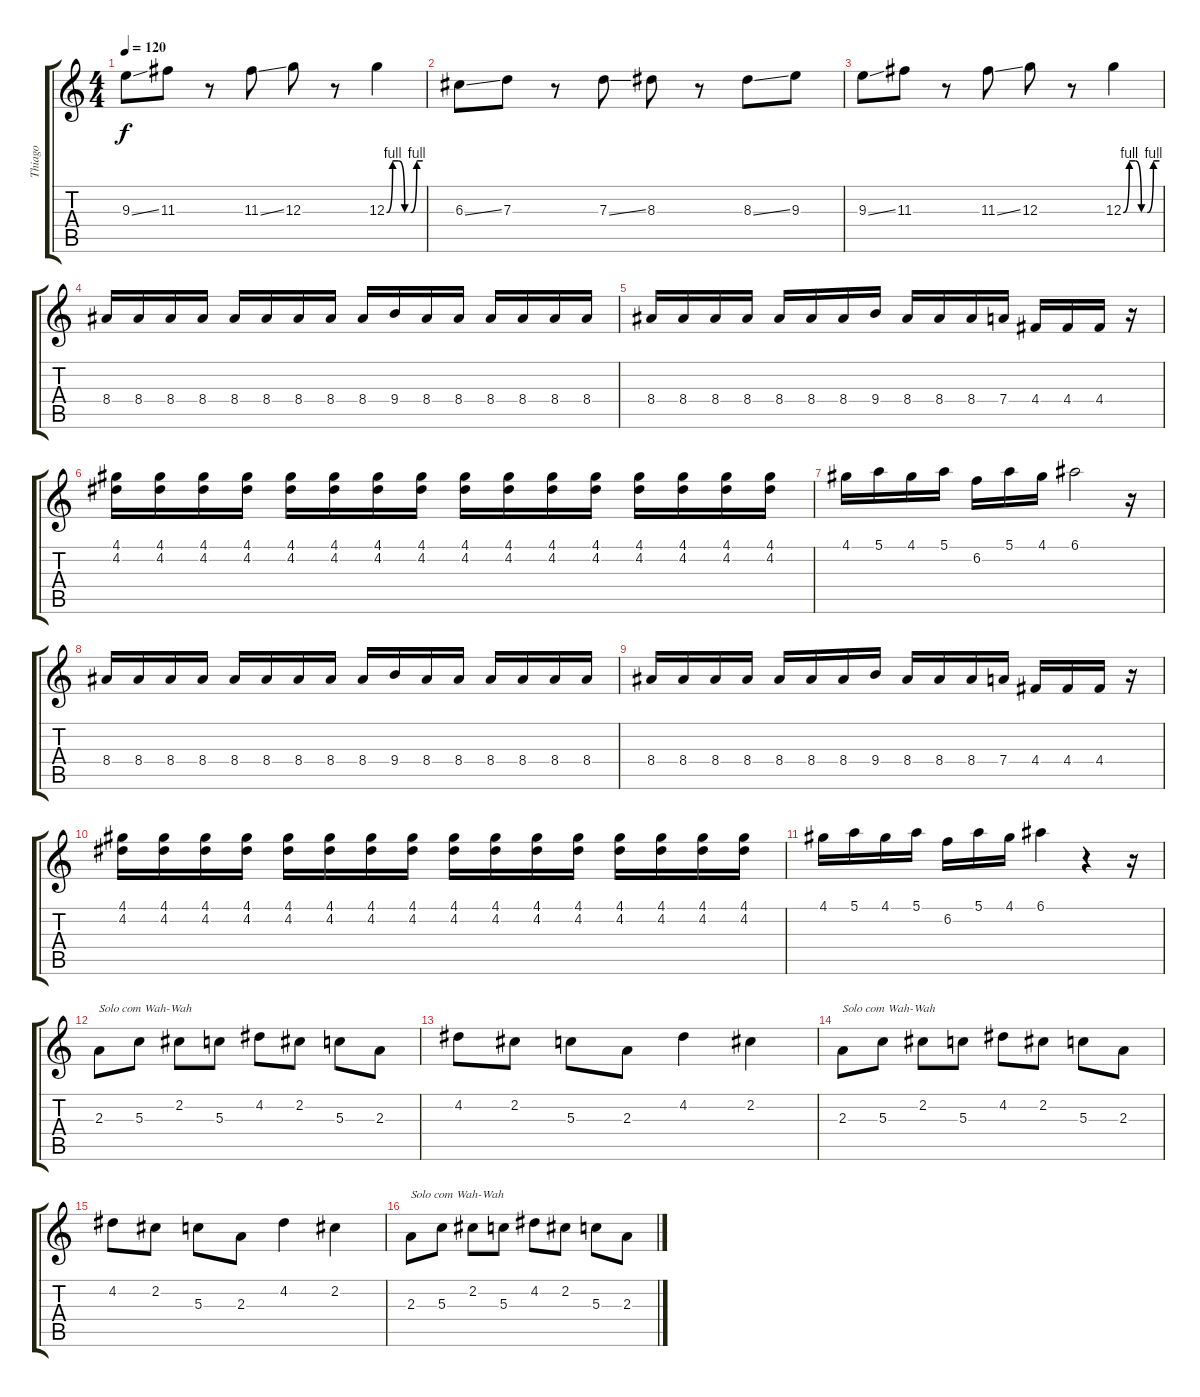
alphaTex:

\track ("Thiago" "Thiago") {instrument overdrivenguitar}
\staff {score tabs}
\tuning (E4 B3 G3 D3 A2 E2) {hide}
\ts (4 4)
\tempo 120
\clef g2
\ks c
9.3{ss}.8{dy f} 11.3.8 r.8 11.3{ss}.8 12.3.8 r.8 12.3{be (custom 0 0 10 4 20 4 30 0 40 0 50 4 60 4)}.4 |
6.3{ss}.8 7.3.8 r.8 7.3{ss}.8 8.3.8 r.8 8.3{ss}.8 9.3.8 |
9.3{ss}.8 11.3.8 r.8 11.3{ss}.8 12.3.8 r.8 12.3{be (custom 0 0 10 4 20 4 30 0 40 0 50 4 60 4)}.4 |
8.4.16 8.4.16 8.4.16 8.4.16 8.4.16 8.4.16 8.4.16 8.4.16 8.4.16 9.4.16 8.4.16 8.4.16 8.4.16 8.4.16 8.4.16 8.4.16 |
8.4.16 8.4.16 8.4.16 8.4.16 8.4.16 8.4.16 8.4.16 9.4.16 8.4.16 8.4.16 8.4.16 7.4.16 4.4.16 4.4.16 4.4.16 r.16 |
(4.1 4.2).16 (4.1 4.2).16 (4.1 4.2).16 (4.1 4.2).16 (4.1 4.2).16 (4.1 4.2).16 (4.1 4.2).16 (4.1 4.2).16 (4.1 4.2).16 (4.1 4.2).16 (4.1 4.2).16 (4.1 4.2).16 (4.1 4.2).16 (4.1 4.2).16 (4.1 4.2).16 (4.1 4.2).16 |
4.1.16 5.1.16 4.1.16 5.1.16 6.2.16 5.1.16 4.1.16 6.1.2 r.16 |
8.4.16 8.4.16 8.4.16 8.4.16 8.4.16 8.4.16 8.4.16 8.4.16 8.4.16 9.4.16 8.4.16 8.4.16 8.4.16 8.4.16 8.4.16 8.4.16 |
8.4.16 8.4.16 8.4.16 8.4.16 8.4.16 8.4.16 8.4.16 9.4.16 8.4.16 8.4.16 8.4.16 7.4.16 4.4.16 4.4.16 4.4.16 r.16 |
(4.1 4.2).16 (4.1 4.2).16 (4.1 4.2).16 (4.1 4.2).16 (4.1 4.2).16 (4.1 4.2).16 (4.1 4.2).16 (4.1 4.2).16 (4.1 4.2).16 (4.1 4.2).16 (4.1 4.2).16 (4.1 4.2).16 (4.1 4.2).16 (4.1 4.2).16 (4.1 4.2).16 (4.1 4.2).16 |
4.1.16 5.1.16 4.1.16 5.1.16 6.2.16 5.1.16 4.1.16 6.1.4 r.4 r.16 |
2.3.8{txt "Solo com Wah-Wah"} 5.3.8 2.2.8 5.3.8 4.2.8 2.2.8 5.3.8 2.3.8 |
4.2.8 2.2.8 5.3.8 2.3.8 4.2.4 2.2.4 |
2.3.8{txt "Solo com Wah-Wah"} 5.3.8 2.2.8 5.3.8 4.2.8 2.2.8 5.3.8 2.3.8 |
4.2.8 2.2.8 5.3.8 2.3.8 4.2.4 2.2.4 |
2.3.8{txt "Solo com Wah-Wah"} 5.3.8 2.2.8 5.3.8 4.2.8 2.2.8 5.3.8 2.3.8
